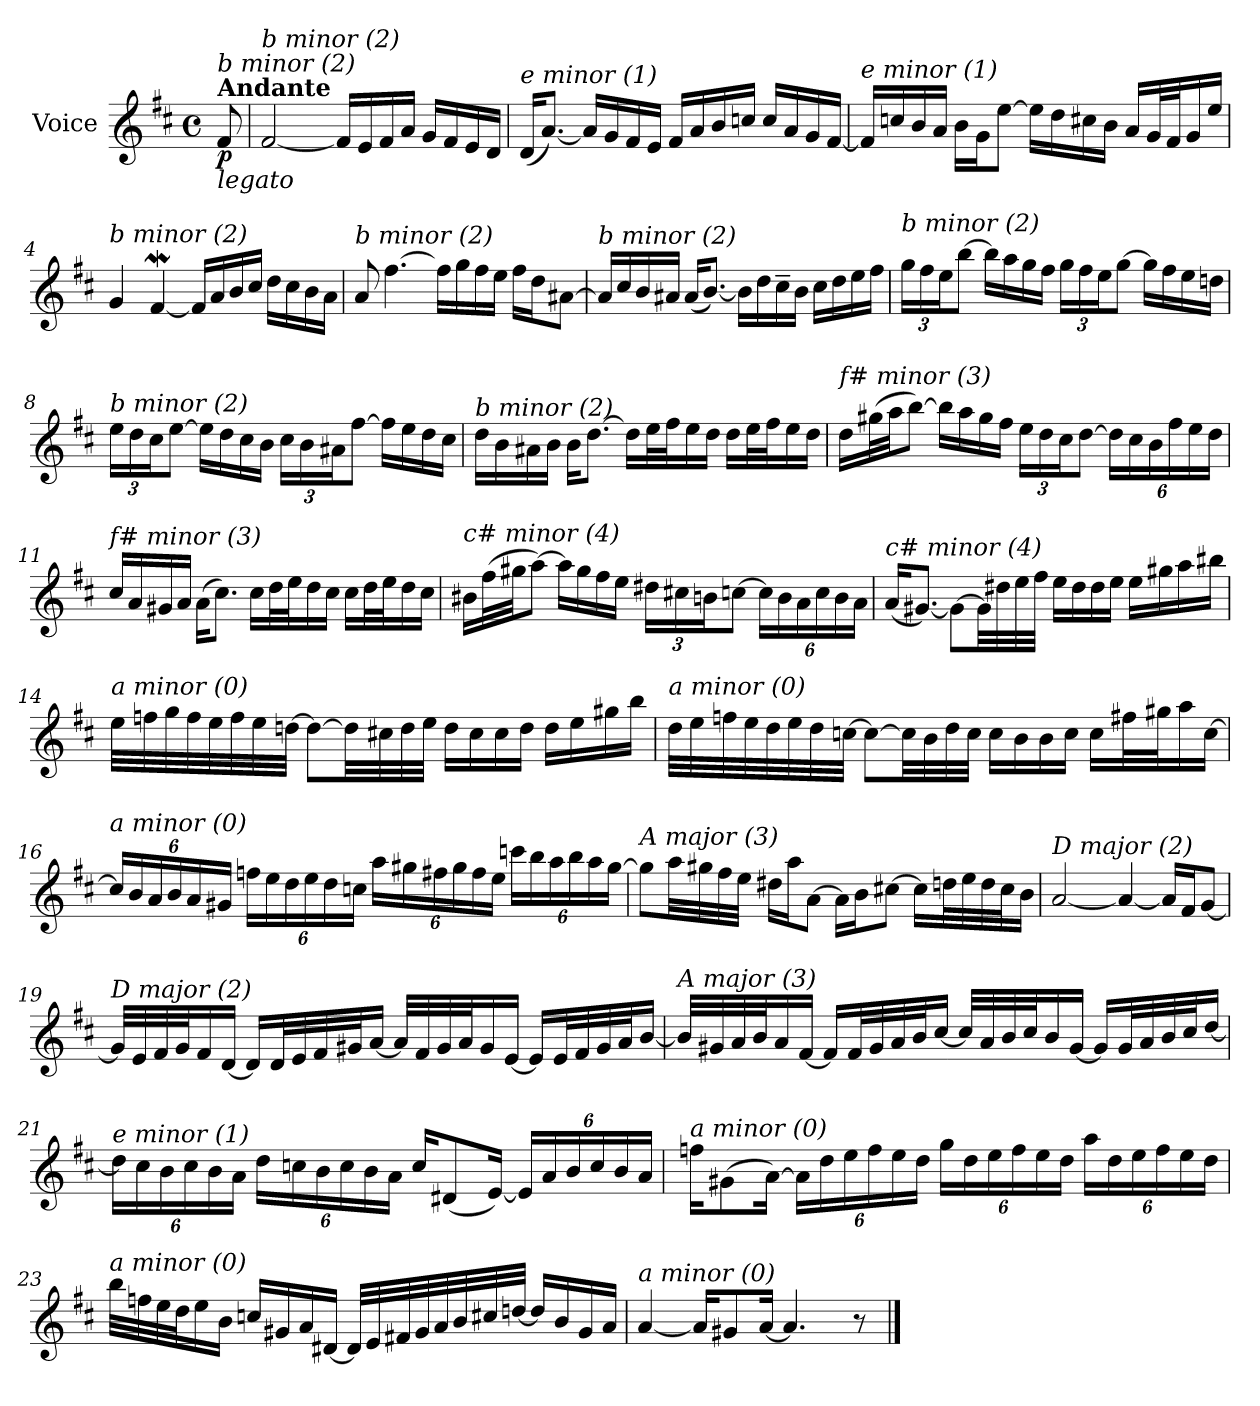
**kern	**dynam
*part1	*part1
*staff1	*staff1
*I"Voice	*
*I'V	*
*clefG2	*
*k[f#c#]	*
*M4/4	*
*met(c)	*
=	=
!LO:TX:a:B:t=Andante	!
!LO:TX:b:i:t=legato	!
!LO:TX:i:t=b minor (2)	!
!	!LO:DY:b
8f#/	p
=1	=1
!LO:TX:i:t=b minor (2)	!
[2f#/	.
16f#/LL]	.
16e/	.
16f#/	.
16a/JJ	.
16g/LL	.
16f#/	.
16e/	.
16d/JJ	.
=2	=2
!LO:TX:i:t=e minor (1)	!
(<16d/KL	.
[8.a/J)	.
16a/LL]	.
16g/	.
16f#/	.
16e/JJ	.
16f#/LL	.
16a/	.
16b/	.
16ccn/JJ	.
16cc/LL	.
16a/	.
16g/	.
[16f#/JJ	.
!!LO:LB:g=z
=3	=3
!LO:TX:i:t=e minor (1)	!
16f#/LL]	.
16ccn/	.
16b/	.
16a/JJ	.
16b\LL	.
16g\J	.
[8ee\J	.
16ee\LL]	.
16dd\	.
16cc#X\	.
16b\JJ	.
16a/LL	.
32g/L	.
32f#/J	.
16g/	.
16ee/JJ	.
=4	=4
!LO:TX:i:t=b minor (2)	!
4g/	.
[4f#W/	.
16f#/LL]	.
16a/	.
16b/	.
16cc#/JJ	.
16dd\LL	.
16cc#\	.
16b\	.
16a\JJ	.
!!LO:LB:g=z
=5	=5
!LO:TX:i:t=b minor (2)	!
8a/	.
[4.ff#\	.
16ff#\LL]	.
16gg\	.
16ff#\	.
16ee\JJ	.
16ff#\LL	.
16dd\J	.
[8a#X\J	.
=6	=6
!LO:TX:i:t=b minor (2)	!
16a#/LL]	.
16cc#/	.
16b/	.
16a#X/JJ	.
(<16a#/KL	.
[8.b/J)	.
16b\LL]	.
16dd\	.
16cc#~\	.
16b\JJ	.
16cc#\LL	.
16dd\	.
16ee\	.
16ff#\JJ	.
!!LO:LB:g=z
=7	=7
*Xbrackettup	*
!LO:TX:i:t=b minor (2)	!
24gg\LL	.
24ff#\	.
24ee\J	.
[8bb\J	.
16bb\LL]	.
16aa\	.
16gg\	.
16ff#\JJ	.
24gg\LL	.
24ff#\	.
24ee\J	.
[8gg\J	.
16gg\LL]	.
16ff#\	.
16ee\	.
16ddn\JJ	.
=8	=8
!LO:TX:i:t=b minor (2)	!
24ee\LL	.
24dd\	.
24cc#\J	.
[8ee\J	.
16ee\LL]	.
16dd\	.
16cc#\	.
16b\JJ	.
24cc#\LL	.
24b\	.
24a#X\J	.
[8ff#\J	.
16ff#\LL]	.
16ee\	.
16dd\	.
16cc#\JJ	.
!!LO:LB:g=z
=9	=9
!LO:TX:i:t=b minor (2)	!
16dd\LL	.
16b\	.
16a#X\	.
16b\JJ	.
16b\KL	.
[8.dd\J	.
16dd\LL]	.
32ee\L	.
32ff#\J	.
16ee\	.
16dd\JJ	.
16dd\LL	.
32ee\L	.
32ff#\J	.
16ee\	.
16dd\JJ	.
=10	=10
!LO:TX:i:t=f# minor (3)	!
16dd\LL	.
(>32gg#X\L	.
32aa\JJ	.
[8bb\J)	.
16bb\LL]	.
16aa\	.
16gg#\	.
16ff#\JJ	.
24ee\LL	.
24dd\	.
24cc#\J	.
[8dd\J	.
24dd\LL]	.
24cc#\	.
24b\	.
24ff#\	.
24ee\	.
24dd\JJ	.
!!LO:LB:g=z
=11	=11
!LO:TX:i:t=f# minor (3)	!
16cc#/LL	.
16a/	.
16g#X/	.
16a/JJ	.
(>16a\KL	.
8.cc#\J)	.
16cc#\LL	.
32dd\L	.
32ee\J	.
16dd\	.
16cc#\JJ	.
16cc#\LL	.
32dd\L	.
32ee\J	.
16dd\	.
16cc#\JJ	.
=12	=12
!LO:TX:i:t=c# minor (4)	!
16b#Xi\LL	.
(>32ff#\L	.
32gg#X\JJ	.
[8aa\J)	.
16aa\LL]	.
16gg#\	.
16ff#\	.
16ee\JJ	.
24dd#X\LL	.
24cc#X\	.
24b\J	.
[8ccn\J	.
24cc\LL]	.
24b\	.
24a\	.
24cc\	.
24b\	.
24a\JJ	.
!!LO:LB:g=z
=13	=13
!LO:TX:i:t=c# minor (4)	!
(<16a/KL	.
[8.g#X/J)	.
8g#\L_	.
32g#\LL]	.
32dd#X\	.
32ee\	.
32ff#\JJJ	.
16ee\LL	.
16dd#\	.
16dd#\	.
16ee\JJ	.
16ee\LL	.
16gg#X\	.
16aa\	.
16bb#Xi\JJ	.
=14	=14
!LO:TX:i:t=a minor (0)	!
32ee\LLL	.
32ffn\	.
32gg\	.
32ff\	.
32ee\	.
32ff\	.
32ee\	.
[32ddn\JJJ	.
8dd\L_	.
32dd\LL]	.
32cc#X\	.
32dd\	.
32ee\JJJ	.
16dd\LL	.
16cc#\	.
16cc#\	.
16dd\JJ	.
16dd\LL	.
16ee\	.
16gg#X\	.
16bb\JJ	.
!!LO:LB:g=z
=15	=15
!LO:TX:i:t=a minor (0)	!
32dd\LLL	.
32ee\	.
32ffn\	.
32ee\	.
32dd\	.
32ee\	.
32dd\	.
[32ccn\JJJ	.
8cc\L_	.
32cc\LL]	.
32b\	.
32dd\	.
32cc\JJJ	.
16cc\LL	.
16b\	.
16b\	.
16cc\JJ	.
16cc\LL	.
32ff#X\L	.
32gg#X\J	.
16aa\	.
[16cc\JJ	.
=16	=16
!LO:TX:i:t=a minor (0)	!
24cc/LL]	.
24b/	.
24a/	.
24b/	.
24a/	.
24g#X/JJ	.
24ffn\LL	.
24ee\	.
24dd\	.
24ee\	.
24dd\	.
24ccn\JJ	.
24aa\LL	.
24gg#X\	.
24ff#X\	.
24gg#\	.
24ff#\	.
24ee\JJ	.
24cccn\LL	.
24bb\	.
24aa\	.
24bb\	.
24aa\	.
[24gg#\JJ	.
!!LO:LB:g=z
=17	=17
!LO:TX:i:t=A major (3)	!
8gg#\L]	.
32aa\LL	.
32gg#X\	.
32ff#\	.
32ee\JJJ	.
16dd#X\LL	.
16aa\J	.
[8a\J	.
16a\LL]	.
16b\J	.
[8cc#X\J	.
16cc#\LL]	.
32ddn\L	.
32ee\	.
32dd\	.
32cc#\J	.
16b\JJ	.
=18	=18
!LO:TX:i:t=D major (2)	!
[2a/	.
4a/_	.
16a/LL]	.
16f#/J	.
[8g/J	.
!!LO:LB:g=z
=19	=19
!LO:TX:i:t=D major (2)	!
32g/LLL]	.
32e/	.
32f#/	.
32g/J	.
16f#/	.
[16d/JJ	.
16d/LL]	.
32d/L	.
32e/	.
32f#/	.
32g#X/J	.
[16a/JJ	.
32a/LLL]	.
32f#/	.
32g#/	.
32a/J	.
16g#/	.
[16e/JJ	.
16e/LL]	.
32e/L	.
32f#/	.
32g#/	.
32a/J	.
[16b/JJ	.
=20	=20
!LO:TX:i:t=A major (3)	!
32b/LLL]	.
32g#X/	.
32a/	.
32b/J	.
16a/	.
[16f#/JJ	.
16f#/LL]	.
32f#/L	.
32g#/	.
32a/	.
32b/J	.
[16cc#/JJ	.
32cc#/LLL]	.
32a/	.
32b/	.
32cc#/J	.
16b/	.
[16g#/JJ	.
16g#/LL]	.
32g#/L	.
32a/	.
32b/	.
32cc#/J	.
[16dd/JJ	.
!!LO:LB:g=z
=21	=21
!LO:TX:i:t=e minor (1)	!
24dd\LL]	.
24cc#\	.
24b\	.
24cc#\	.
24b\	.
24a\JJ	.
24dd\LL	.
24ccn\	.
24b\	.
24cc\	.
24b\	.
24a\JJ	.
16cc/KL	.
(<8d#X/	.
[16e/Jk)	.
24e/LL]	.
24a/	.
24b/	.
24cc/	.
24b/	.
24a/JJ	.
=22	=22
!LO:TX:i:t=a minor (0)	!
16ffn\KL	.
(>8g#X\	.
[16a\Jk)	.
24a\LL]	.
24dd\	.
24ee\	.
24ff\	.
24ee\	.
24dd\JJ	.
24gg\LL	.
24dd\	.
24ee\	.
24ff\	.
24ee\	.
24dd\JJ	.
24aa\LL	.
24dd\	.
24ee\	.
24ff\	.
24ee\	.
24dd\JJ	.
!!LO:LB:g=z
=23	=23
!LO:TX:i:t=a minor (0)	!
32bb\LLL	.
32ffn\	.
32ee\	.
32dd\J	.
16ee\	.
16b\JJ	.
16ccn/LL	.
16g#X/	.
16a/	.
[16d#X/JJ	.
32d#/LLL]	.
32e/	.
32f#X/	.
32g#/	.
32a/	.
32b/	.
32cc#X/	.
[32ddn/JJJ	.
16dd/LL]	.
16b/	.
16g#/	.
16a/JJ	.
=24	=24
!LO:TX:i:t=a minor (0)	!
[4a/	.
16a/KL]	.
8g#X/	.
[16a/Jk	.
4.a/]	.
8r	.
==	==
*-	*-
